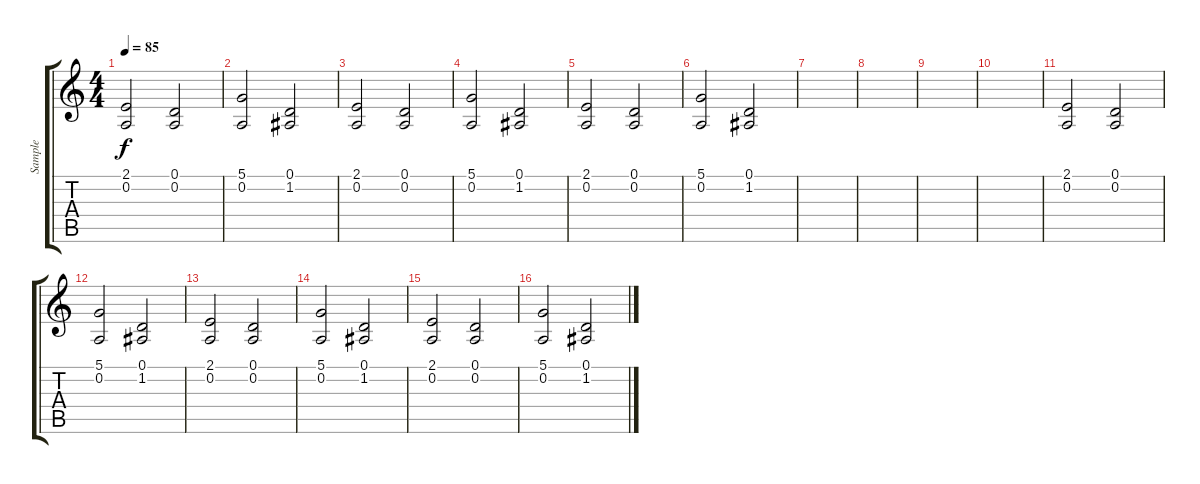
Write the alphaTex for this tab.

\track ("Sample" "Sample") {instrument pad2warm}
\staff {score tabs}
\tuning (D4 A3 F3 C3 G2 C2) {hide}
\ts (4 4)
\tempo 85
\clef g2
\ks c
(2.1 0.2).2{dy f} (0.1 0.2).2 |
(5.1 0.2).2 (0.1 1.2).2 |
(2.1 0.2).2 (0.1 0.2).2 |
(5.1 0.2).2 (0.1 1.2).2 |
(2.1 0.2).2 (0.1 0.2).2 |
(5.1 0.2).2 (0.1 1.2).2 |
|
|
|
|
(2.1 0.2).2 (0.1 0.2).2 |
(5.1 0.2).2 (0.1 1.2).2 |
(2.1 0.2).2 (0.1 0.2).2 |
(5.1 0.2).2 (0.1 1.2).2 |
(2.1 0.2).2 (0.1 0.2).2 |
(5.1 0.2).2 (0.1 1.2).2
